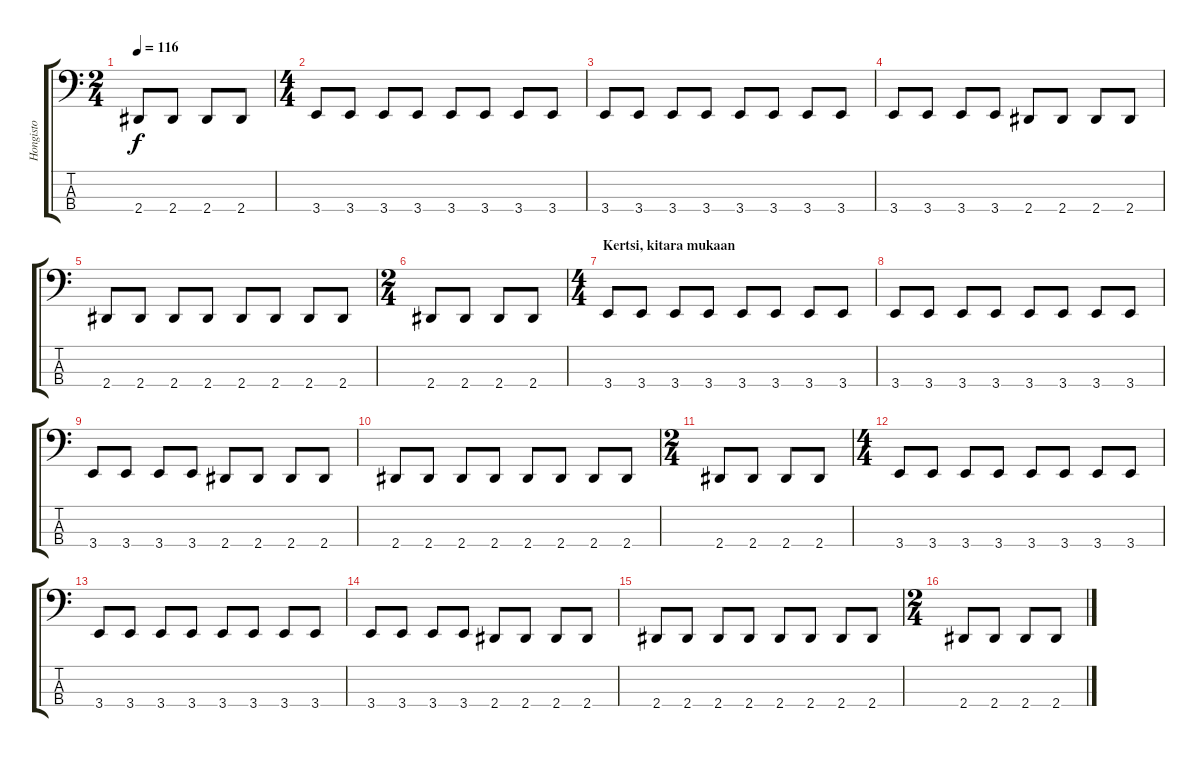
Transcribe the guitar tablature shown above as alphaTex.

\track ("Hongisto" "Hongisto") {instrument electricbasspick}
\staff {score tabs}
\tuning (E2 B1 Gb1 Db1) {hide}
\ts (2 4)
\tempo 116
\clef f4
\ks c
2.4.8{dy f} 2.4.8 2.4.8 2.4.8 |
\ts (4 4)
3.4.8 3.4.8 3.4.8 3.4.8 3.4.8 3.4.8 3.4.8 3.4.8 |
3.4.8 3.4.8 3.4.8 3.4.8 3.4.8 3.4.8 3.4.8 3.4.8 |
3.4.8 3.4.8 3.4.8 3.4.8 2.4.8 2.4.8 2.4.8 2.4.8 |
2.4.8 2.4.8 2.4.8 2.4.8 2.4.8 2.4.8 2.4.8 2.4.8 |
\ts (2 4)
2.4.8 2.4.8 2.4.8 2.4.8 |
\ts (4 4)
\section ("" "Kertsi, kitara mukaan")
3.4.8 3.4.8 3.4.8 3.4.8 3.4.8 3.4.8 3.4.8 3.4.8 |
3.4.8 3.4.8 3.4.8 3.4.8 3.4.8 3.4.8 3.4.8 3.4.8 |
3.4.8 3.4.8 3.4.8 3.4.8 2.4.8 2.4.8 2.4.8 2.4.8 |
2.4.8 2.4.8 2.4.8 2.4.8 2.4.8 2.4.8 2.4.8 2.4.8 |
\ts (2 4)
2.4.8 2.4.8 2.4.8 2.4.8 |
\ts (4 4)
3.4.8 3.4.8 3.4.8 3.4.8 3.4.8 3.4.8 3.4.8 3.4.8 |
3.4.8 3.4.8 3.4.8 3.4.8 3.4.8 3.4.8 3.4.8 3.4.8 |
3.4.8 3.4.8 3.4.8 3.4.8 2.4.8 2.4.8 2.4.8 2.4.8 |
2.4.8 2.4.8 2.4.8 2.4.8 2.4.8 2.4.8 2.4.8 2.4.8 |
\ts (2 4)
2.4.8 2.4.8 2.4.8 2.4.8
